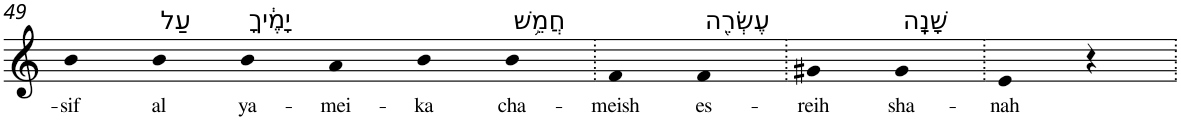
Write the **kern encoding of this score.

**kern	**text
*part1	*part1
*staff1	*staff1
*I"Piano	*
*I'Pno	*
!!LO:PB:g=z
*clefG2	*
*k[]	*
=49	=49
!	!LO:LY:b
4b	-sif
!LO:TX:a:t=עַל	!
!	!LO:LY:b
4b	al
!LO:TX:a:t=יָמֶ֔יךָ	!
!	!LO:LY:b
4b	ya-
!	!LO:LY:b
4a	-mei-
!	!LO:LY:b
4b	-ka
!LO:TX:a:t=חֲמֵ֥שׁ	!
!	!LO:LY:b
4b	cha-
=50.	=50.
!	!LO:LY:b
4f	-meish
!LO:TX:a:t=עֶשְׂרֵ֖ה	!
!	!LO:LY:b
4f	es-
=51.	=51.
!	!LO:LY:b
4g#X	-reih
!LO:TX:a:t=שָׁנָֽה	!
!	!LO:LY:b
4g#	sha-
=52.	=52.
!	!LO:LY:b
4e	-nah
4r	.
=.	=.
*-	*-
